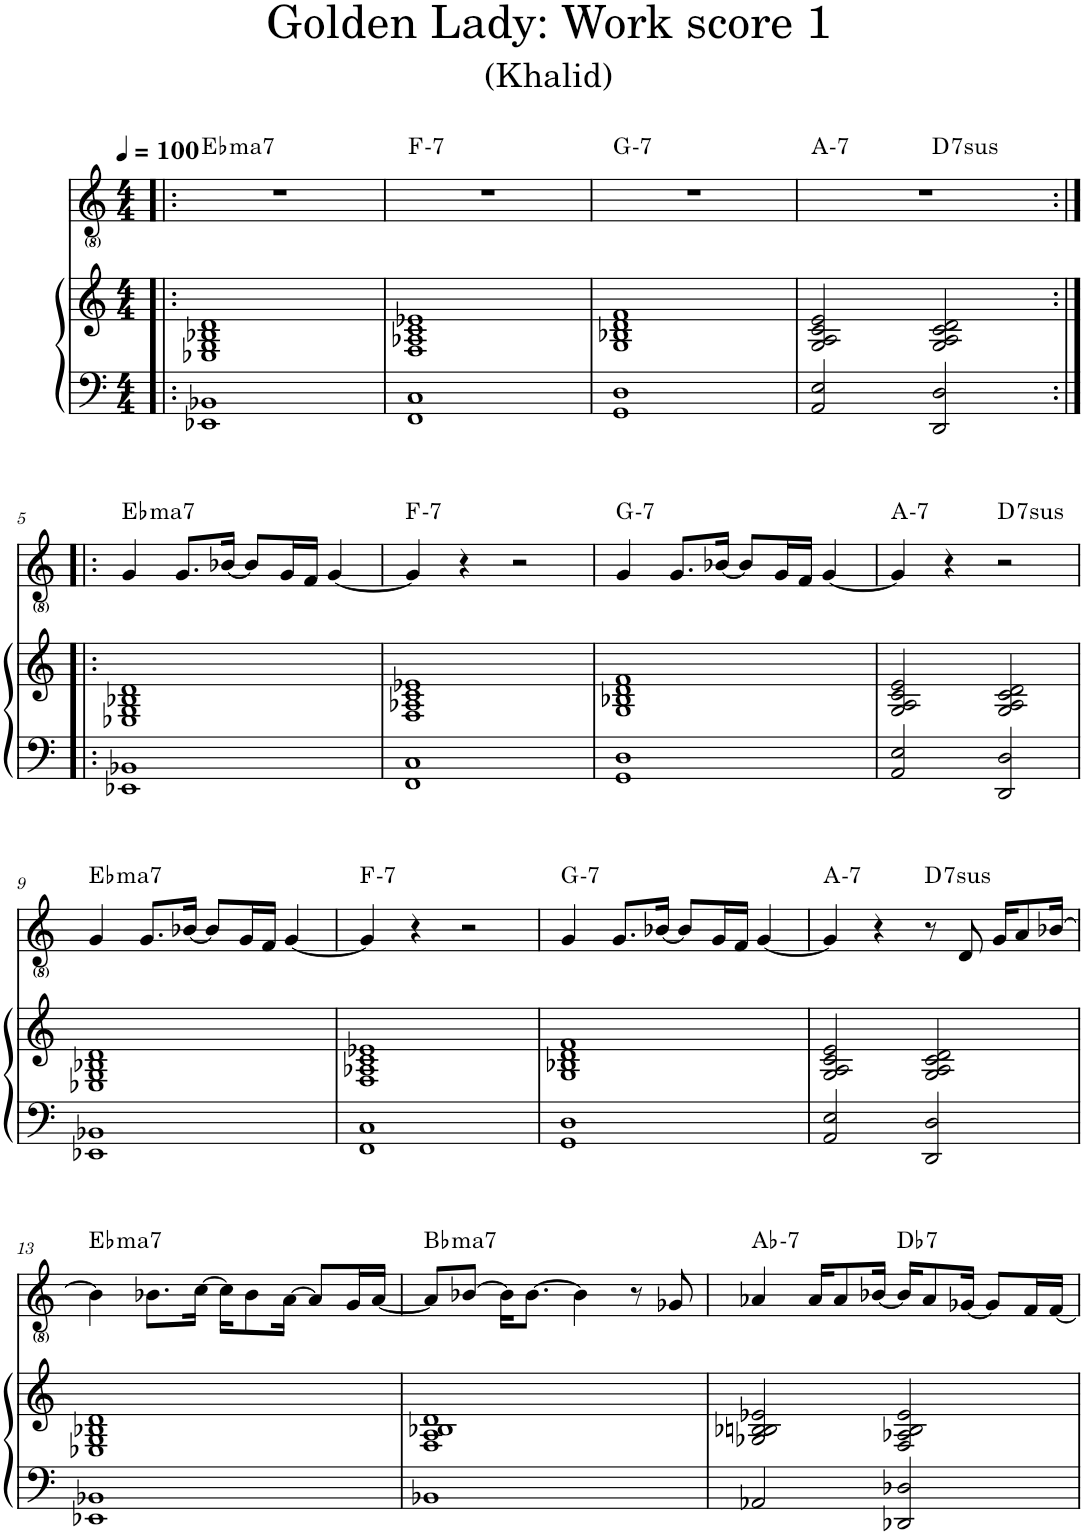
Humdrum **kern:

**kern	**kern	**kern	**harte
*part2	*part2	*part1	*part1
*staff3	*staff2	*staff1	*
*I"Piano	*	*I"Voice	*
*I'Pno	*	*I'V	*
*clefF4	*clefG2	*clefG2	*
*k[]	*k[]	*k[]	*
*M4/4	*M4/4	*M4/4	*
*MM100	*MM100	*MM100	*
=1!|:	=1!|:	=1!|:	=1!|:
!	!	!	!LO:H:kt=ma7
1EE-X 1BB-X	1E-X 1G 1B-X 1d	1r	Eb:maj7
=2	=2	=2	=2
!	!	!	!LO:H:kt=7
1FF 1C	1F 1A-X 1c 1e-X	1r	F:min7
=3	=3	=3	=3
!	!	!	!LO:H:kt=7
1GG 1D	1G 1B-X 1d 1f	1r	G:min7
=4	=4	=4	=4
!	!	!	!LO:H:kt=7
*	*	*^	*
2AA/ 2E/	2G/ 2A/ 2c/ 2e/	1r	2ryy	A:min7
!	!	!	!	!LO:H:kt=7sus
2DD/ 2D/	2G/ 2A/ 2c/ 2d/	.	2ryy	D:sus4(7)
!!LO:LB:g=z
=5:|!|:	=5:|!|:	=5:|!|:	=5:|!|:	=5:|!|:
!	!	!	!	!LO:H:kt=ma7
*	*	*v	*v	*
1EE-X 1BB-X	1E-X 1G 1B-X 1d	4g/	Eb:maj7
.	.	8.g/L	.
.	.	[16b-X/Jk	.
.	.	8b-/L]	.
.	.	16g/L	.
.	.	16f/JJ	.
.	.	[4g/	.
=6	=6	=6	=6
!	!	!	!LO:H:kt=7
1FF 1C	1F 1A-X 1c 1e-X	4g/]	F:min7
.	.	4r	.
.	.	2r	.
=7	=7	=7	=7
!	!	!	!LO:H:kt=7
1GG 1D	1G 1B-X 1d 1f	4g/	G:min7
.	.	8.g/L	.
.	.	[16b-X/Jk	.
.	.	8b-/L]	.
.	.	16g/L	.
.	.	16f/JJ	.
.	.	[4g/	.
=8	=8	=8	=8
!	!	!	!LO:H:kt=7
2AA/ 2E/	2G/ 2A/ 2c/ 2e/	4g/]	A:min7
.	.	4r	.
!	!	!	!LO:H:kt=7sus
2DD/ 2D/	2G/ 2A/ 2c/ 2d/	2r	D:sus4(7)
!!LO:LB:g=z
=9	=9	=9	=9
!	!	!	!LO:H:kt=ma7
1EE-X 1BB-X	1E-X 1G 1B-X 1d	4g/	Eb:maj7
.	.	8.g/L	.
.	.	[16b-X/Jk	.
.	.	8b-/L]	.
.	.	16g/L	.
.	.	16f/JJ	.
.	.	[4g/	.
=10	=10	=10	=10
!	!	!	!LO:H:kt=7
1FF 1C	1F 1A-X 1c 1e-X	4g/]	F:min7
.	.	4r	.
.	.	2r	.
=11	=11	=11	=11
!	!	!	!LO:H:kt=7
1GG 1D	1G 1B-X 1d 1f	4g/	G:min7
.	.	8.g/L	.
.	.	[16b-X/Jk	.
.	.	8b-/L]	.
.	.	16g/L	.
.	.	16f/JJ	.
.	.	[4g/	.
=12	=12	=12	=12
!	!	!	!LO:H:kt=7
2AA/ 2E/	2G/ 2A/ 2c/ 2e/	4g/]	A:min7
.	.	4r	.
!	!	!	!LO:H:kt=7sus
2DD/ 2D/	2G/ 2A/ 2c/ 2d/	8r	D:sus4(7)
.	.	8d/	.
.	.	16g/KL	.
.	.	8a/	.
.	.	[16b-X/Jk	.
!!LO:LB:g=z
=13	=13	=13	=13
!	!	!	!LO:H:kt=ma7
1EE-X 1BB-X	1E-X 1G 1B-X 1d	4b-\]	Eb:maj7
.	.	8.b-X\L	.
.	.	[16cc\Jk	.
.	.	16cc\KL]	.
.	.	8b-\	.
.	.	[16a\Jk	.
.	.	8a/L]	.
.	.	16g/L	.
.	.	[16a/JJ	.
=14	=14	=14	=14
!	!	!	!LO:H:kt=ma7
1BB-X	1F 1A 1B-X 1d	8a/L]	Bb:maj7
.	.	[8b-X/J	.
.	.	16b-\KL]	.
.	.	[8.b-\J	.
.	.	4b-\]	.
.	.	8r	.
.	.	8g-X/	.
=15	=15	=15	=15
!	!	!	!LO:H:kt=7
2AA-X/	2G-X/ 2B-X/ 2Bn/ 2e-X/	4a-X/	Ab:min7
.	.	16a-/KL	.
.	.	8a-/	.
.	.	[16b-X/Jk	.
!	!	!	!LO:H:kt=7
2DD-X/ 2D-X/	2F/ 2A-X/ 2B/ 2e-/	16b-/KL]	Db:7
.	.	8a-/	.
.	.	[16g-X/Jk	.
.	.	8g-/L]	.
.	.	16f/L	.
.	.	[16f/JJ	.
=	=	=	=
*-	*-	*-	*-
